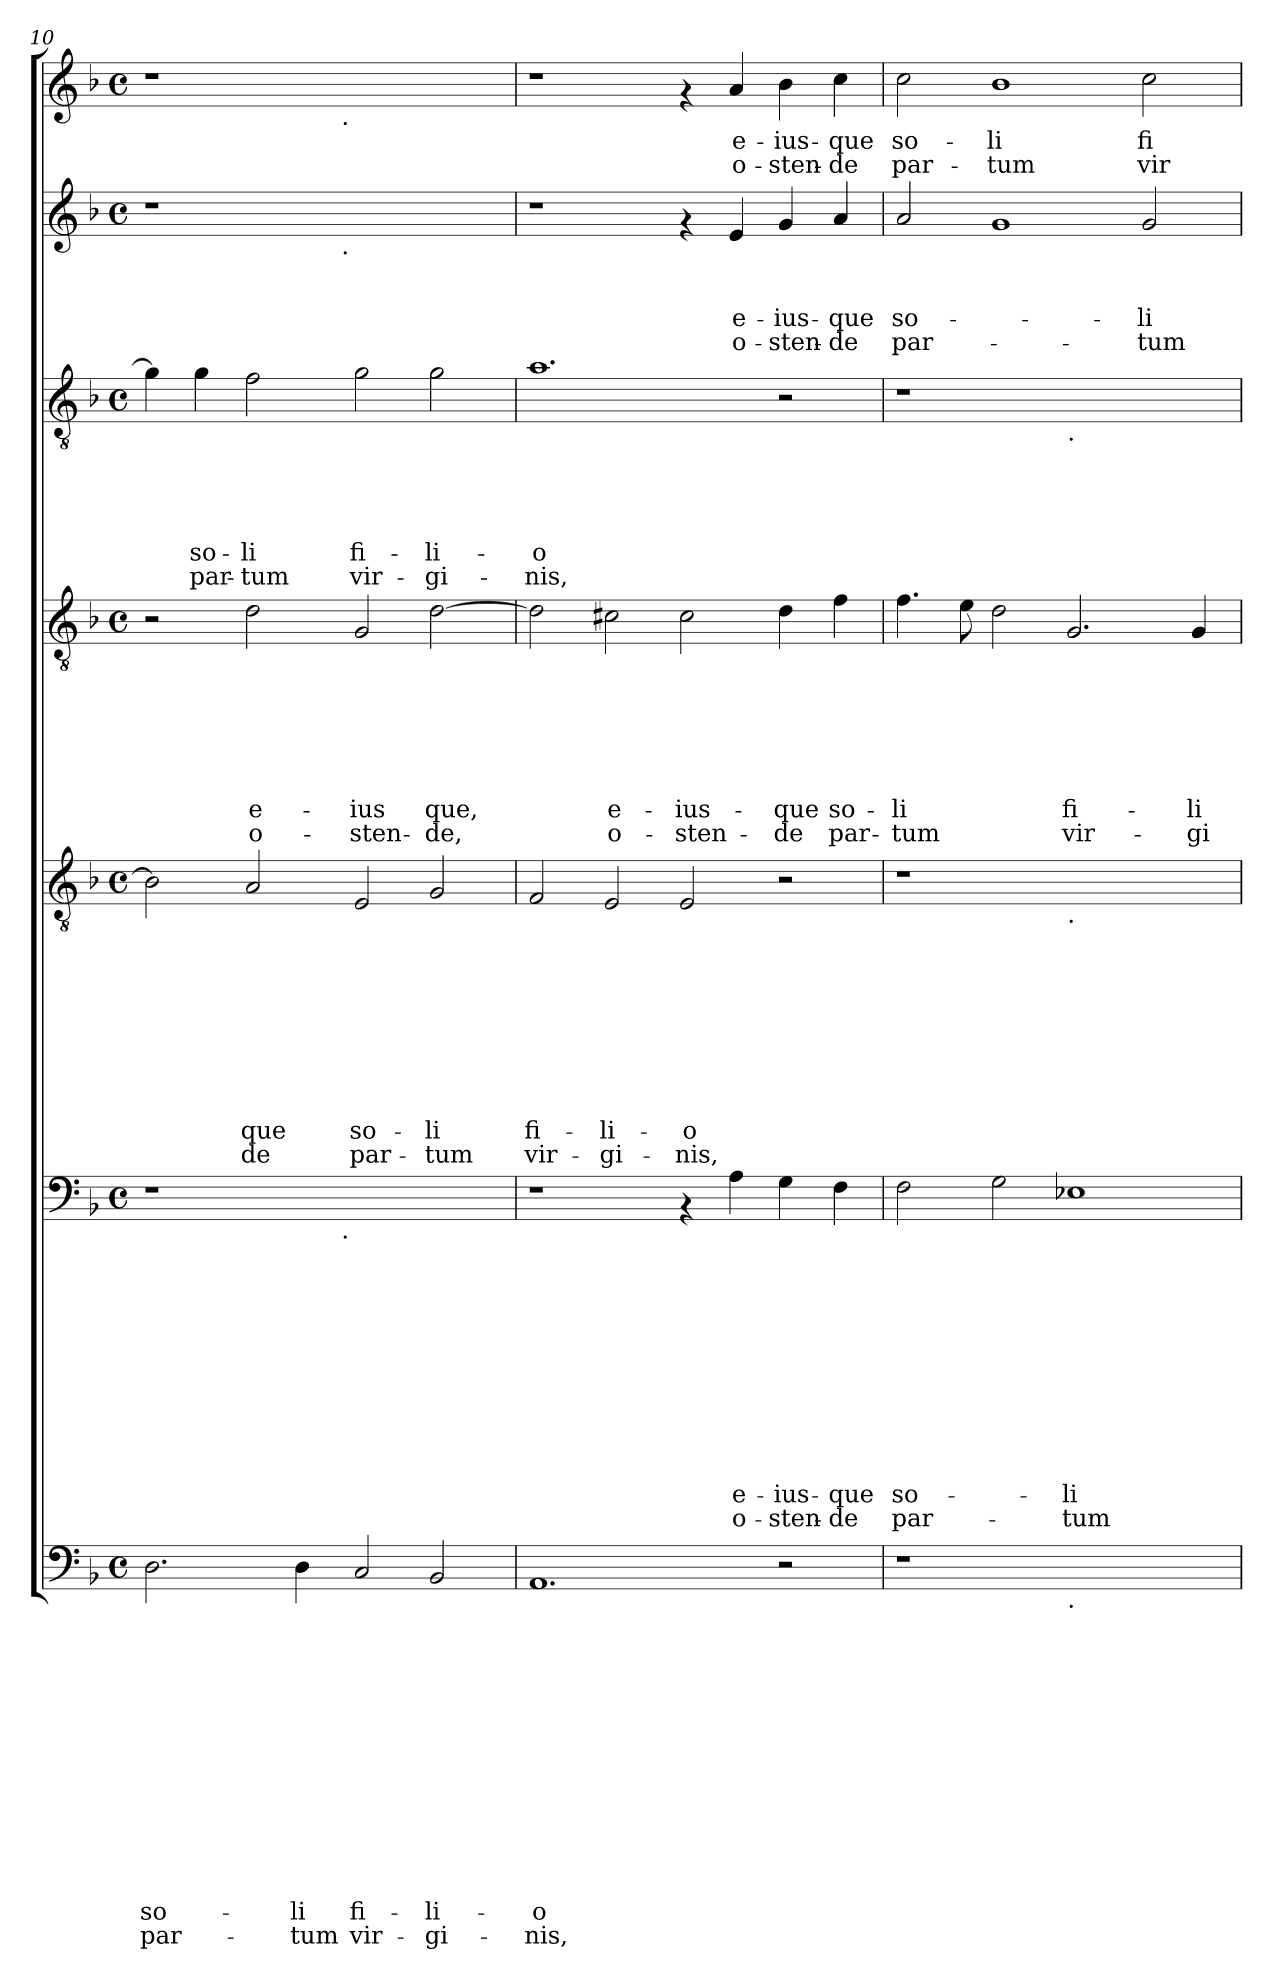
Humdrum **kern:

**kern	**text	**text	**text	**text	**text	**text	**text	**text	**text	**text	**text	**text	**text	**text	**kern	**text	**text	**text	**text	**text	**text	**text	**text	**text	**text	**text	**text	**kern	**text	**text	**text	**text	**text	**text	**text	**text	**text	**text	**kern	**text	**text	**text	**text	**text	**text	**text	**text	**kern	**text	**text	**text	**text	**text	**text	**kern	**text	**text	**text	**text	**kern	**text	**text
*part7	*part7	*part7	*part7	*part7	*part7	*part7	*part7	*part7	*part7	*part7	*part7	*part7	*part7	*part7	*part6	*part6	*part6	*part6	*part6	*part6	*part6	*part6	*part6	*part6	*part6	*part6	*part6	*part5	*part5	*part5	*part5	*part5	*part5	*part5	*part5	*part5	*part5	*part5	*part4	*part4	*part4	*part4	*part4	*part4	*part4	*part4	*part4	*part3	*part3	*part3	*part3	*part3	*part3	*part3	*part2	*part2	*part2	*part2	*part2	*part1	*part1	*part1
*staff7	*staff7	*staff7	*staff7	*staff7	*staff7	*staff7	*staff7	*staff7	*staff7	*staff7	*staff7	*staff7	*staff7	*staff7	*staff6	*staff6	*staff6	*staff6	*staff6	*staff6	*staff6	*staff6	*staff6	*staff6	*staff6	*staff6	*staff6	*staff5	*staff5	*staff5	*staff5	*staff5	*staff5	*staff5	*staff5	*staff5	*staff5	*staff5	*staff4	*staff4	*staff4	*staff4	*staff4	*staff4	*staff4	*staff4	*staff4	*staff3	*staff3	*staff3	*staff3	*staff3	*staff3	*staff3	*staff2	*staff2	*staff2	*staff2	*staff2	*staff1	*staff1	*staff1
*clefF4	*	*	*	*	*	*	*	*	*	*	*	*	*	*	*clefF4	*	*	*	*	*	*	*	*	*	*	*	*	*clefGv2	*	*	*	*	*	*	*	*	*	*	*clefGv2	*	*	*	*	*	*	*	*	*clefGv2	*	*	*	*	*	*	*clefG2	*	*	*	*	*clefG2	*	*
*k[b-]	*	*	*	*	*	*	*	*	*	*	*	*	*	*	*k[b-]	*	*	*	*	*	*	*	*	*	*	*	*	*k[b-]	*	*	*	*	*	*	*	*	*	*	*k[b-]	*	*	*	*	*	*	*	*	*k[b-]	*	*	*	*	*	*	*k[b-]	*	*	*	*	*k[b-]	*	*
*F:	*	*	*	*	*	*	*	*	*	*	*	*	*	*	*F:	*	*	*	*	*	*	*	*	*	*	*	*	*F:	*	*	*	*	*	*	*	*	*	*	*F:	*	*	*	*	*	*	*	*	*F:	*	*	*	*	*	*	*F:	*	*	*	*	*F:	*	*
*M4/4	*	*	*	*	*	*	*	*	*	*	*	*	*	*	*M4/4	*	*	*	*	*	*	*	*	*	*	*	*	*M4/4	*	*	*	*	*	*	*	*	*	*	*M4/4	*	*	*	*	*	*	*	*	*M4/4	*	*	*	*	*	*	*M4/4	*	*	*	*	*M4/4	*	*
*met(c)	*	*	*	*	*	*	*	*	*	*	*	*	*	*	*met(c)	*	*	*	*	*	*	*	*	*	*	*	*	*met(c)	*	*	*	*	*	*	*	*	*	*	*met(c)	*	*	*	*	*	*	*	*	*met(c)	*	*	*	*	*	*	*met(c)	*	*	*	*	*met(c)	*	*
=10	=10	=10	=10	=10	=10	=10	=10	=10	=10	=10	=10	=10	=10	=10	=10	=10	=10	=10	=10	=10	=10	=10	=10	=10	=10	=10	=10	=10	=10	=10	=10	=10	=10	=10	=10	=10	=10	=10	=10	=10	=10	=10	=10	=10	=10	=10	=10	=10	=10	=10	=10	=10	=10	=10	=10	=10	=10	=10	=10	=10	=10	=10
!	!	!	!	!	!	!	!	!	!	!	!	!	!LO:LY:b	!LO:LY:b	!	!	!	!	!	!	!	!	!	!	!	!	!	!	!	!	!	!	!	!	!	!	!	!	!	!	!	!	!	!	!	!	!	!	!	!	!	!	!	!	!	!	!	!	!	!	!	!
*	*	*	*	*	*	*	*	*	*	*	*	*	*	*	*^	*	*	*	*	*	*	*	*	*	*	*	*	*	*	*	*	*	*	*	*	*	*	*	*	*	*	*	*	*	*	*	*	*	*	*	*	*	*	*	*^	*	*	*	*	*^	*	*
2.D\	.	.	.	.	.	.	.	.	.	.	.	.	so-	par-	1r	2ryy	.	.	.	.	.	.	.	.	.	.	.	.	2B-\]	.	.	.	.	.	.	.	.	.	.	2r	.	.	.	.	.	.	.	.	4g\]	.	.	.	.	.	.	1r	2ryy	.	.	.	.	1r	2ryy	.	.
!	!	!	!	!	!	!	!	!	!	!	!	!	!	!	!	!	!	!	!	!	!	!	!	!	!	!	!	!	!	!	!	!	!	!	!	!	!	!	!	!	!	!	!	!	!	!	!	!	!	!	!	!	!	!LO:LY:b	!LO:LY:b	!	!	!	!	!	!	!	!	!	!
.	.	.	.	.	.	.	.	.	.	.	.	.	.	.	.	.	.	.	.	.	.	.	.	.	.	.	.	.	.	.	.	.	.	.	.	.	.	.	.	.	.	.	.	.	.	.	.	.	4g\	.	.	.	.	so-	par-	.	.	.	.	.	.	.	.	.	.
!	!	!	!	!	!	!	!	!	!	!	!	!	!	!	!	!	!	!	!	!	!	!	!	!	!	!	!	!	!	!	!	!	!	!	!	!	!	!LO:LY:b	!LO:LY:b	!	!	!	!	!	!	!	!LO:LY:b	!LO:LY:b	!	!	!	!	!	!LO:LY:b	!LO:LY:b	!	!	!	!	!	!	!	!	!	!
.	.	.	.	.	.	.	.	.	.	.	.	.	.	.	.	4...ryy	.	.	.	.	.	.	.	.	.	.	.	.	2A/	.	.	.	.	.	.	.	.	-que	-de	2d\	.	.	.	.	.	.	e-	o-	2f\	.	.	.	.	-li	-tum	.	4...ryy	.	.	.	.	.	4...ryy	.	.
!	!	!	!	!	!	!	!	!	!	!	!	!	!LO:LY:b	!LO:LY:b	!	!	!	!	!	!	!	!	!	!	!	!	!	!	!	!	!	!	!	!	!	!	!	!	!	!	!	!	!	!	!	!	!	!	!	!	!	!	!	!	!	!	!	!	!	!	!	!	!	!	!
4D\	.	.	.	.	.	.	.	.	.	.	.	.	-li	-tum	.	.	.	.	.	.	.	.	.	.	.	.	.	.	.	.	.	.	.	.	.	.	.	.	.	.	.	.	.	.	.	.	.	.	.	.	.	.	.	.	.	.	.	.	.	.	.	.	.	.	.
!	!	!	!	!	!	!	!	!	!	!	!	!	!	!	!	!	!	!	!	!	!	!	!	!	!	!	!	!	!	!	!	!	!	!	!	!	!	!	!	!	!	!	!	!	!	!	!	!	!	!	!	!	!	!	!	!	!	!	!	!	!	!	!LO:TX:b:t=.	!	!
!	!	!	!	!	!	!	!	!	!	!	!	!	!	!	!	!	!	!	!	!	!	!	!	!	!	!	!	!	!	!	!	!	!	!	!	!	!	!	!	!	!	!	!	!	!	!	!	!	!	!	!	!	!	!	!	!	!LO:TX:b:t=.	!	!	!	!	!	!	!	!
!	!	!	!	!	!	!	!	!	!	!	!	!	!	!	!	!LO:TX:b:t=.	!	!	!	!	!	!	!	!	!	!	!	!	!	!	!	!	!	!	!	!	!	!	!	!	!	!	!	!	!	!	!	!	!	!	!	!	!	!	!	!	!	!	!	!	!	!	!	!	!
.	.	.	.	.	.	.	.	.	.	.	.	.	.	.	.	1ryy	.	.	.	.	.	.	.	.	.	.	.	.	.	.	.	.	.	.	.	.	.	.	.	.	.	.	.	.	.	.	.	.	.	.	.	.	.	.	.	.	1ryy	.	.	.	.	.	1ryy	.	.
!	!	!	!	!	!	!	!	!	!	!	!	!	!LO:LY:b	!LO:LY:b	!	!	!	!	!	!	!	!	!	!	!	!	!	!	!	!	!	!	!	!	!	!	!	!LO:LY:b	!LO:LY:b	!	!	!	!	!	!	!	!LO:LY:b	!LO:LY:b	!	!	!	!	!	!LO:LY:b	!LO:LY:b	!	!	!	!	!	!	!	!	!	!
2C/	.	.	.	.	.	.	.	.	.	.	.	.	fi-	vir-	1ryy	.	.	.	.	.	.	.	.	.	.	.	.	.	2E/	.	.	.	.	.	.	.	.	so-	par-	2G/	.	.	.	.	.	.	-ius	-sten-	2g\	.	.	.	.	fi-	vir-	1ryy	.	.	.	.	.	1ryy	.	.	.
!	!	!	!	!	!	!	!	!	!	!	!	!	!LO:LY:b	!LO:LY:b	!	!	!	!	!	!	!	!	!	!	!	!	!	!	!	!	!	!	!	!	!	!	!	!LO:LY:b	!LO:LY:b	!	!	!	!	!	!	!	!LO:LY:b	!LO:LY:b	!	!	!	!	!	!LO:LY:b	!LO:LY:b	!	!	!	!	!	!	!	!	!	!
2BB-/	.	.	.	.	.	.	.	.	.	.	.	.	-li-	-gi-	.	.	.	.	.	.	.	.	.	.	.	.	.	.	2G/	.	.	.	.	.	.	.	.	-li	-tum	[>2d\	.	.	.	.	.	.	que,	-de,	2g\	.	.	.	.	-li-	-gi-	.	.	.	.	.	.	.	.	.	.
.	.	.	.	.	.	.	.	.	.	.	.	.	.	.	.	32ryy	.	.	.	.	.	.	.	.	.	.	.	.	.	.	.	.	.	.	.	.	.	.	.	.	.	.	.	.	.	.	.	.	.	.	.	.	.	.	.	.	32ryy	.	.	.	.	.	32ryy	.	.
=11	=11	=11	=11	=11	=11	=11	=11	=11	=11	=11	=11	=11	=11	=11	=11	=11	=11	=11	=11	=11	=11	=11	=11	=11	=11	=11	=11	=11	=11	=11	=11	=11	=11	=11	=11	=11	=11	=11	=11	=11	=11	=11	=11	=11	=11	=11	=11	=11	=11	=11	=11	=11	=11	=11	=11	=11	=11	=11	=11	=11	=11	=11	=11	=11	=11
!	!	!	!	!	!	!	!	!	!	!	!	!	!LO:LY:b	!LO:LY:b	!	!	!	!	!	!	!	!	!	!	!	!	!	!	!	!	!	!	!	!	!	!	!	!LO:LY:b	!LO:LY:b	!	!	!	!	!	!	!	!	!	!	!	!	!	!	!LO:LY:b	!LO:LY:b	!	!	!	!	!	!	!	!	!	!
*	*	*	*	*	*	*	*	*	*	*	*	*	*	*	*	*	*	*	*	*	*	*	*	*	*	*	*	*	*	*	*	*	*	*	*	*	*	*	*	*	*	*	*	*	*	*	*	*	*	*	*	*	*	*	*	*v	*v	*	*	*	*	*	*	*	*
*	*	*	*	*	*	*	*	*	*	*	*	*	*	*	*v	*v	*	*	*	*	*	*	*	*	*	*	*	*	*	*	*	*	*	*	*	*	*	*	*	*	*	*	*	*	*	*	*	*	*	*	*	*	*	*	*	*	*	*	*	*	*v	*v	*	*
1.AA	.	.	.	.	.	.	.	.	.	.	.	.	-o	-nis,	1r	.	.	.	.	.	.	.	.	.	.	.	.	2F/	.	.	.	.	.	.	.	.	fi-	vir-	2d\]	.	.	.	.	.	.	.	.	1.a	.	.	.	.	-o	-nis,	1r	.	.	.	.	1r	.	.
!	!	!	!	!	!	!	!	!	!	!	!	!	!	!	!	!	!	!	!	!	!	!	!	!	!	!	!	!	!	!	!	!	!	!	!	!	!LO:LY:b	!LO:LY:b	!	!	!	!	!	!	!	!LO:LY:b	!LO:LY:b	!	!	!	!	!	!	!	!	!	!	!	!	!	!	!
.	.	.	.	.	.	.	.	.	.	.	.	.	.	.	.	.	.	.	.	.	.	.	.	.	.	.	.	2E/	.	.	.	.	.	.	.	.	-li-	-gi-	2c#X\	.	.	.	.	.	.	e-	o-	.	.	.	.	.	.	.	.	.	.	.	.	.	.	.
!	!	!	!	!	!	!	!	!	!	!	!	!	!	!	!	!	!	!	!	!	!	!	!	!	!	!	!	!	!	!	!	!	!	!	!	!	!LO:LY:b	!LO:LY:b	!	!	!	!	!	!	!	!LO:LY:b	!LO:LY:b	!	!	!	!	!	!	!	!	!	!	!	!	!	!	!
.	.	.	.	.	.	.	.	.	.	.	.	.	.	.	4rAA	.	.	.	.	.	.	.	.	.	.	.	.	2E/	.	.	.	.	.	.	.	.	-o	-nis,	2c#\	.	.	.	.	.	.	-ius-	-sten-	.	.	.	.	.	.	.	4rf	.	.	.	.	4rf	.	.
!	!	!	!	!	!	!	!	!	!	!	!	!	!	!	!	!	!	!	!	!	!	!	!	!	!	!LO:LY:b	!LO:LY:b	!	!	!	!	!	!	!	!	!	!	!	!	!	!	!	!	!	!	!	!	!	!	!	!	!	!	!	!	!	!	!LO:LY:b	!LO:LY:b	!	!LO:LY:b	!LO:LY:b
.	.	.	.	.	.	.	.	.	.	.	.	.	.	.	4A\	.	.	.	.	.	.	.	.	.	.	e-	o-	.	.	.	.	.	.	.	.	.	.	.	.	.	.	.	.	.	.	.	.	.	.	.	.	.	.	.	4e/	.	.	e-	o-	4a/	e-	o-
!	!	!	!	!	!	!	!	!	!	!	!	!	!	!	!	!	!	!	!	!	!	!	!	!	!	!LO:LY:b	!LO:LY:b	!	!	!	!	!	!	!	!	!	!	!	!	!	!	!	!	!	!	!LO:LY:b	!LO:LY:b	!	!	!	!	!	!	!	!	!	!	!LO:LY:b	!LO:LY:b	!	!LO:LY:b	!LO:LY:b
2r	.	.	.	.	.	.	.	.	.	.	.	.	.	.	4G\	.	.	.	.	.	.	.	.	.	.	-ius-	-sten-	2r	.	.	.	.	.	.	.	.	.	.	4d\	.	.	.	.	.	.	-que	-de	2r	.	.	.	.	.	.	4g/	.	.	-ius-	-sten-	4b-\	-ius-	-sten-
!	!	!	!	!	!	!	!	!	!	!	!	!	!	!	!	!	!	!	!	!	!	!	!	!	!	!LO:LY:b	!LO:LY:b	!	!	!	!	!	!	!	!	!	!	!	!	!	!	!	!	!	!	!LO:LY:b	!LO:LY:b	!	!	!	!	!	!	!	!	!	!	!LO:LY:b	!LO:LY:b	!	!LO:LY:b	!LO:LY:b
.	.	.	.	.	.	.	.	.	.	.	.	.	.	.	4F\	.	.	.	.	.	.	.	.	.	.	-que	-de	.	.	.	.	.	.	.	.	.	.	.	4f\	.	.	.	.	.	.	so-	par-	.	.	.	.	.	.	.	4a/	.	.	-que	-de	4cc\	-que	-de
=12	=12	=12	=12	=12	=12	=12	=12	=12	=12	=12	=12	=12	=12	=12	=12	=12	=12	=12	=12	=12	=12	=12	=12	=12	=12	=12	=12	=12	=12	=12	=12	=12	=12	=12	=12	=12	=12	=12	=12	=12	=12	=12	=12	=12	=12	=12	=12	=12	=12	=12	=12	=12	=12	=12	=12	=12	=12	=12	=12	=12	=12	=12
!	!	!	!	!	!	!	!	!	!	!	!	!	!	!	!	!	!	!	!	!	!	!	!	!	!	!LO:LY:b	!LO:LY:b	!	!	!	!	!	!	!	!	!	!	!	!	!	!	!	!	!	!	!LO:LY:b	!LO:LY:b	!	!	!	!	!	!	!	!	!	!	!LO:LY:b	!LO:LY:b	!	!LO:LY:b	!LO:LY:b
1r	.	.	.	.	.	.	.	.	.	.	.	.	.	.	2F\	.	.	.	.	.	.	.	.	.	.	so-	par-	1r	.	.	.	.	.	.	.	.	.	.	4.f\	.	.	.	.	.	.	-li	-tum	1r	.	.	.	.	.	.	2a/	.	.	so-	par-	2cc\	so-	par-
.	.	.	.	.	.	.	.	.	.	.	.	.	.	.	.	.	.	.	.	.	.	.	.	.	.	.	.	.	.	.	.	.	.	.	.	.	.	.	8e\	.	.	.	.	.	.	.	.	.	.	.	.	.	.	.	.	.	.	.	.	.	.	.
!	!	!	!	!	!	!	!	!	!	!	!	!	!	!	!	!	!	!	!	!	!	!	!	!	!	!	!	!	!	!	!	!	!	!	!	!	!	!	!	!	!	!	!	!	!	!	!	!	!	!	!	!	!	!	!	!	!	!	!	!	!LO:LY:b	!LO:LY:b
.	.	.	.	.	.	.	.	.	.	.	.	.	.	.	2G\	.	.	.	.	.	.	.	.	.	.	.	.	.	.	.	.	.	.	.	.	.	.	.	2d\	.	.	.	.	.	.	.	.	.	.	.	.	.	.	.	1g	.	.	.	.	1b-	-li	-tum
!	!	!	!	!	!	!	!	!	!	!	!	!	!	!	!	!	!	!	!	!	!	!	!	!	!	!	!	!	!	!	!	!	!	!	!	!	!	!	!	!	!	!	!	!	!	!	!	!LO:TX:b:t=.	!	!	!	!	!	!	!	!	!	!	!	!	!	!
!	!	!	!	!	!	!	!	!	!	!	!	!	!	!	!	!	!	!	!	!	!	!	!	!	!	!	!	!LO:TX:b:t=.	!	!	!	!	!	!	!	!	!	!	!	!	!	!	!	!	!	!	!	!	!	!	!	!	!	!	!	!	!	!	!	!	!	!
!LO:TX:b:t=.	!	!	!	!	!	!	!	!	!	!	!	!	!	!	!	!	!	!	!	!	!	!	!	!	!	!	!	!	!	!	!	!	!	!	!	!	!	!	!	!	!	!	!	!	!	!	!	!	!	!	!	!	!	!	!	!	!	!	!	!	!	!
!	!	!	!	!	!	!	!	!	!	!	!	!	!	!	!	!	!	!	!	!	!	!	!	!	!	!LO:LY:b	!LO:LY:b	!	!	!	!	!	!	!	!	!	!	!	!	!	!	!	!	!	!	!LO:LY:b	!LO:LY:b	!	!	!	!	!	!	!	!	!	!	!	!	!	!	!
1ryy	.	.	.	.	.	.	.	.	.	.	.	.	.	.	1E-X	.	.	.	.	.	.	.	.	.	.	-li	-tum	1ryy	.	.	.	.	.	.	.	.	.	.	2.G/	.	.	.	.	.	.	fi-	vir-	1ryy	.	.	.	.	.	.	.	.	.	.	.	.	.	.
!	!	!	!	!	!	!	!	!	!	!	!	!	!	!	!	!	!	!	!	!	!	!	!	!	!	!	!	!	!	!	!	!	!	!	!	!	!	!	!	!	!	!	!	!	!	!	!	!	!	!	!	!	!	!	!	!	!	!LO:LY:b	!LO:LY:b	!	!LO:LY:b	!LO:LY:b
.	.	.	.	.	.	.	.	.	.	.	.	.	.	.	.	.	.	.	.	.	.	.	.	.	.	.	.	.	.	.	.	.	.	.	.	.	.	.	.	.	.	.	.	.	.	.	.	.	.	.	.	.	.	.	2g/	.	.	-li	-tum	2cc\	fi-	vir-
!	!	!	!	!	!	!	!	!	!	!	!	!	!	!	!	!	!	!	!	!	!	!	!	!	!	!	!	!	!	!	!	!	!	!	!	!	!	!	!	!	!	!	!	!	!	!LO:LY:b	!LO:LY:b	!	!	!	!	!	!	!	!	!	!	!	!	!	!	!
.	.	.	.	.	.	.	.	.	.	.	.	.	.	.	.	.	.	.	.	.	.	.	.	.	.	.	.	.	.	.	.	.	.	.	.	.	.	.	4G/	.	.	.	.	.	.	-li-	-gi-	.	.	.	.	.	.	.	.	.	.	.	.	.	.	.
=	=	=	=	=	=	=	=	=	=	=	=	=	=	=	=	=	=	=	=	=	=	=	=	=	=	=	=	=	=	=	=	=	=	=	=	=	=	=	=	=	=	=	=	=	=	=	=	=	=	=	=	=	=	=	=	=	=	=	=	=	=	=
*-	*-	*-	*-	*-	*-	*-	*-	*-	*-	*-	*-	*-	*-	*-	*-	*-	*-	*-	*-	*-	*-	*-	*-	*-	*-	*-	*-	*-	*-	*-	*-	*-	*-	*-	*-	*-	*-	*-	*-	*-	*-	*-	*-	*-	*-	*-	*-	*-	*-	*-	*-	*-	*-	*-	*-	*-	*-	*-	*-	*-	*-	*-
